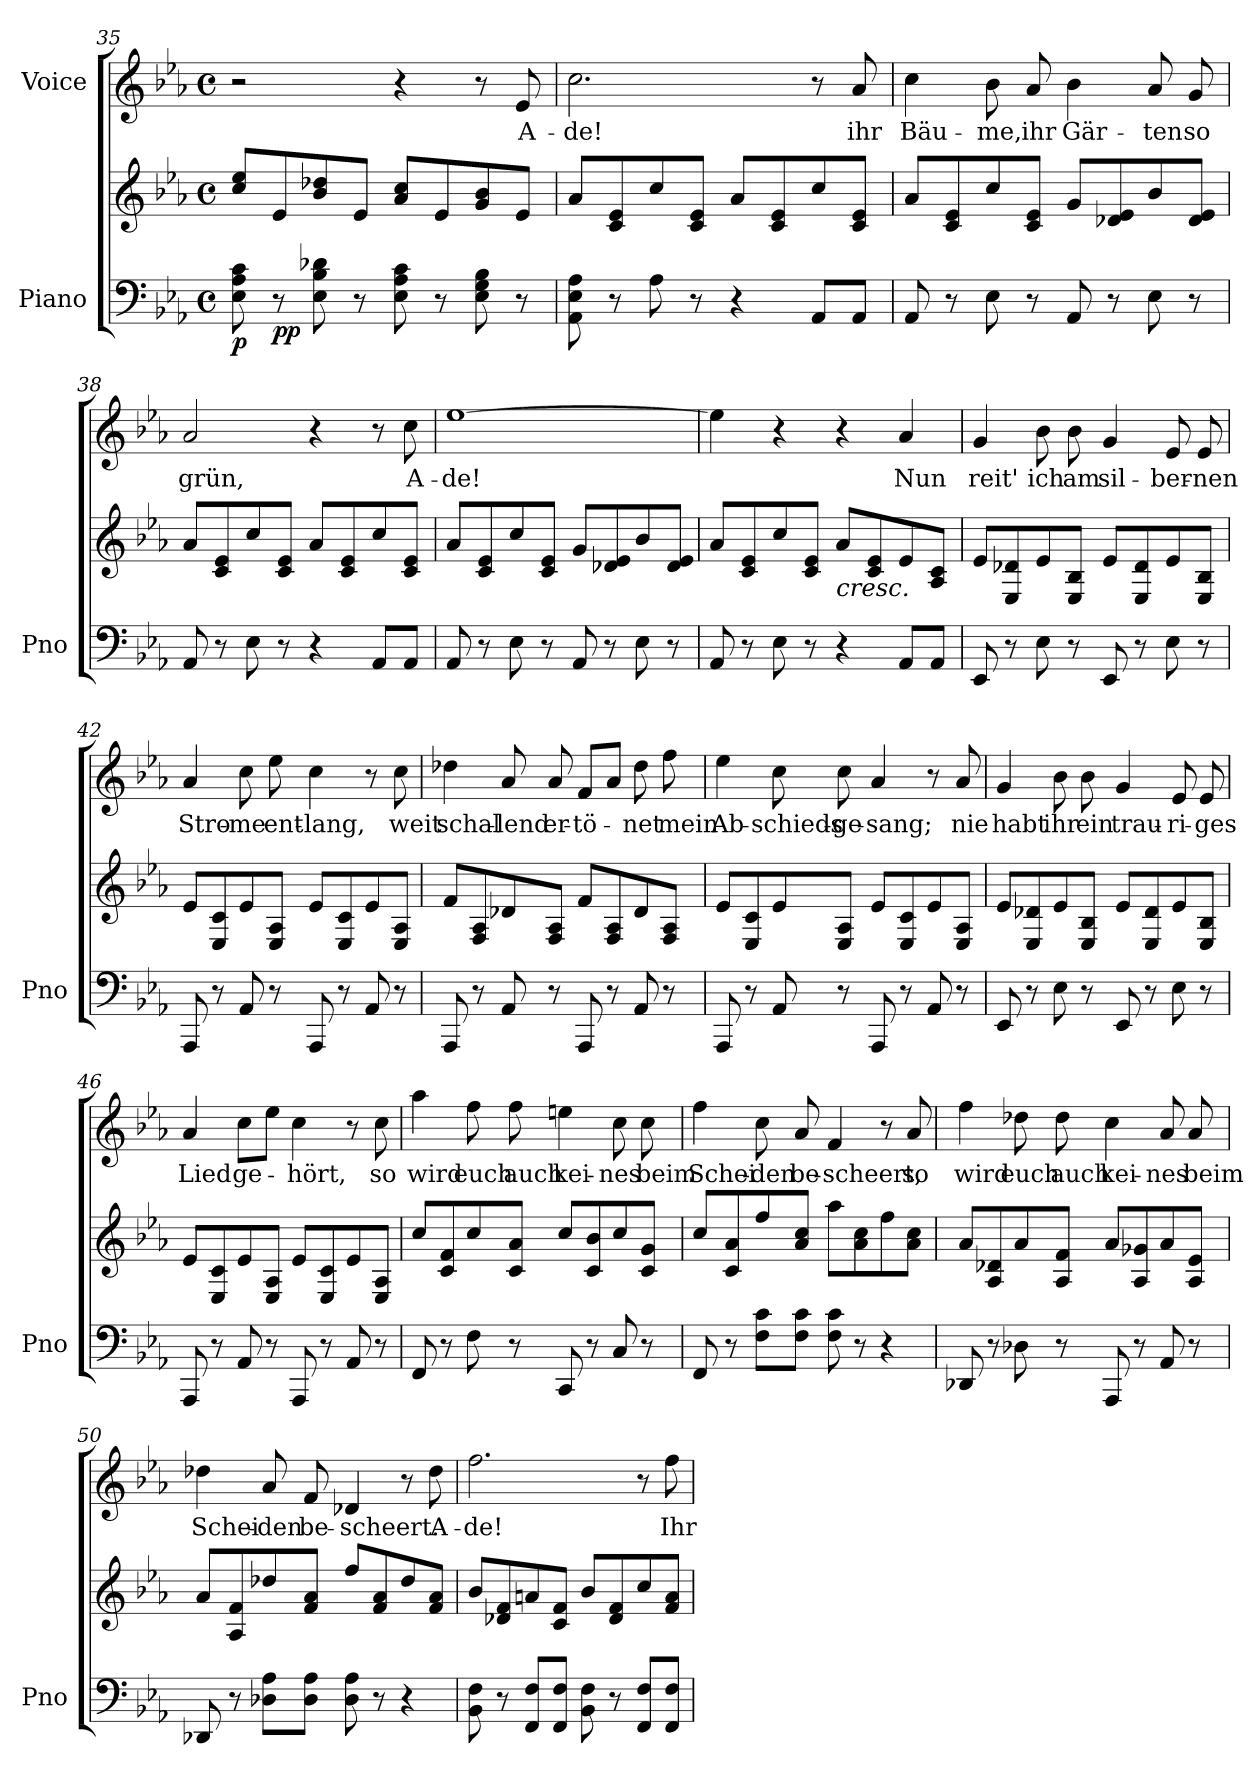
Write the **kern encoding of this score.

**kern	**kern	**dynam	**kern	**text
*part2	*part2	*part2	*part1	*part1
*staff3	*staff2	*staff2/3	*staff1	*staff1
*I"Piano	*	*	*I"Voice	*
*I'Pno	*	*	*	*
!!LO:LB:g=z
*clefF4	*clefG2	*	*clefG2	*
*k[b-e-a-]	*k[b-e-a-]	*	*k[b-e-a-]	*
*M4/4	*M4/4	*	*M4/4	*
*met(c)	*met(c)	*	*met(c)	*
=35	=35	=35	=35	=35
!	!	!LO:DY:b=2	!	!
8E-\ 8A-\ 8c\	8cc/ 8ee-/L	p	2r	.
!	!	!LO:DY:b=2	!	!
8r	8e-/	pp	.	.
8E-\ 8B-\ 8d-X\	8b-/ 8dd-X/	.	.	.
8r	8e-/J	.	.	.
8E-\ 8A-\ 8c\	8a-/ 8cc/L	.	4r	.
8r	8e-/	.	.	.
8E-\ 8G\ 8B-\	8g/ 8b-/	.	8r	.
!	!	!	!	!LO:LY:b
8r	8e-/J	.	8e-/	A-
=36	=36	=36	=36	=36
!	!	!	!	!LO:LY:b
8AA-\ 8E-\ 8A-\	8a-/L	.	2.cc\	-de!
8r	8c/ 8e-/	.	.	.
8A-\	8cc/	.	.	.
8r	8c/ 8e-/J	.	.	.
4r	8a-/L	.	.	.
.	8c/ 8e-/	.	.	.
8AA-/L	8cc/	.	8r	.
!	!	!	!	!LO:LY:b
8AA-/J	8c/ 8e-/J	.	8a-/	ihr
=37	=37	=37	=37	=37
!	!	!	!	!LO:LY:b
8AA-/	8a-/L	.	4cc\	Bäu-
8r	8c/ 8e-/	.	.	.
!	!	!	!	!LO:LY:b
8E-\	8cc/	.	8b-\	-me,
!	!	!	!	!LO:LY:b
8r	8c/ 8e-/J	.	8a-/	ihr
!	!	!	!	!LO:LY:b
8AA-/	8g/L	.	4b-\	Gär-
8r	8d-X/ 8e-/	.	.	.
!	!	!	!	!LO:LY:b
8E-\	8b-/	.	8a-/	-ten
!	!	!	!	!LO:LY:b
8r	8d-/ 8e-/J	.	8g/	so
=38	=38	=38	=38	=38
!	!	!	!	!LO:LY:b
8AA-/	8a-/L	.	2a-/	grün,
8r	8c/ 8e-/	.	.	.
8E-\	8cc/	.	.	.
8r	8c/ 8e-/J	.	.	.
4r	8a-/L	.	4r	.
.	8c/ 8e-/	.	.	.
8AA-/L	8cc/	.	8r	.
!	!	!	!	!LO:LY:b
8AA-/J	8c/ 8e-/J	.	8cc\	A-
=39	=39	=39	=39	=39
!	!	!	!	!LO:LY:b
8AA-/	8a-/L	.	[1ee-	-de!
8r	8c/ 8e-/	.	.	.
8E-\	8cc/	.	.	.
8r	8c/ 8e-/J	.	.	.
8AA-/	8g/L	.	.	.
8r	8d-X/ 8e-/	.	.	.
8E-\	8b-/	.	.	.
8r	8d-/ 8e-/J	.	.	.
!!LO:LB:g=z
=40	=40	=40	=40	=40
8AA-/	8a-/L	.	4ee-\]	.
8r	8c/ 8e-/	.	.	.
8E-\	8cc/	.	4r	.
8r	8c/ 8e-/J	.	.	.
!	!LO:TX:b:i:t=cresc.	!	!	!
4r	8a-/L	.	4r	.
.	8c/ 8e-/	.	.	.
!	!	!	!	!LO:LY:b
8AA-/L	8e-/	.	4a-/	Nun
8AA-/J	8A-/ 8c/J	.	.	.
=41	=41	=41	=41	=41
!	!	!	!	!LO:LY:b
8EE-/	8e-/L	.	4g/	reit'
8r	8E-/ 8d-X/	.	.	.
!	!	!	!	!LO:LY:b
8E-\	8e-/	.	8b-\	ich
!	!	!	!	!LO:LY:b
8r	8E-/ 8B-/J	.	8b-\	am
!	!	!	!	!LO:LY:b
8EE-/	8e-/L	.	4g/	sil-
8r	8E-/ 8d-/	.	.	.
!	!	!	!	!LO:LY:b
8E-\	8e-/	.	8e-/	-ber-
!	!	!	!	!LO:LY:b
8r	8E-/ 8B-/J	.	8e-/	-nen
=42	=42	=42	=42	=42
!	!	!	!	!LO:LY:b
8AAA-/	8e-/L	.	4a-/	Stro-
8r	8E-/ 8c/	.	.	.
!	!	!	!	!LO:LY:b
8AA-/	8e-/	.	8cc\	-me
!	!	!	!	!LO:LY:b
8r	8E-/ 8A-/J	.	8ee-\	ent-
!	!	!	!	!LO:LY:b
8AAA-/	8e-/L	.	4cc\	-lang,
8r	8E-/ 8c/	.	.	.
8AA-/	8e-/	.	8r	.
!	!	!	!	!LO:LY:b
8r	8E-/ 8A-/J	.	8cc\	weit
=43	=43	=43	=43	=43
!	!	!	!	!LO:LY:b
8AAA-/	8f/L	.	4dd-X\	schal-
8r	8F/ 8A-/	.	.	.
!	!	!	!	!LO:LY:b
8AA-/	8d-X/	.	8a-/	-lend
!	!	!	!	!LO:LY:b
8r	8F/ 8A-/J	.	8a-/	er-
!	!	!	!	!LO:LY:b
8AAA-/	8f/L	.	8f/L	-tö-
8r	8F/ 8A-/	.	8a-/J	.
!	!	!	!	!LO:LY:b
8AA-/	8d-/	.	8dd-\	-net
!	!	!	!	!LO:LY:b
8r	8F/ 8A-/J	.	8ff\	mein
!!LO:PB:g=z
=44	=44	=44	=44	=44
!	!	!	!	!LO:LY:b
8AAA-/	8e-/L	.	4ee-\	Ab-
8r	8E-/ 8c/	.	.	.
!	!	!	!	!LO:LY:b
8AA-/	8e-/	.	8cc\	-schieds-
!	!	!	!	!LO:LY:b
8r	8E-/ 8A-/J	.	8cc\	-ge-
!	!	!	!	!LO:LY:b
8AAA-/	8e-/L	.	4a-/	-sang;
8r	8E-/ 8c/	.	.	.
8AA-/	8e-/	.	8r	.
!	!	!	!	!LO:LY:b
8r	8E-/ 8A-/J	.	8a-/	nie
=45	=45	=45	=45	=45
!	!	!	!	!LO:LY:b
8EE-/	8e-/L	.	4g/	habt
8r	8E-/ 8d-X/	.	.	.
!	!	!	!	!LO:LY:b
8E-\	8e-/	.	8b-\	ihr
!	!	!	!	!LO:LY:b
8r	8E-/ 8B-/J	.	8b-\	ein
!	!	!	!	!LO:LY:b
8EE-/	8e-/L	.	4g/	trau-
8r	8E-/ 8d-/	.	.	.
!	!	!	!	!LO:LY:b
8E-\	8e-/	.	8e-/	-ri-
!	!	!	!	!LO:LY:b
8r	8E-/ 8B-/J	.	8e-/	-ges
=46	=46	=46	=46	=46
!	!	!	!	!LO:LY:b
8AAA-/	8e-/L	.	4a-/	Lied
8r	8E-/ 8c/	.	.	.
!	!	!	!	!LO:LY:b
8AA-/	8e-/	.	8cc\L	ge-
8r	8E-/ 8A-/J	.	8ee-\J	.
!	!	!	!	!LO:LY:b
8AAA-/	8e-/L	.	4cc\	-hört,
8r	8E-/ 8c/	.	.	.
8AA-/	8e-/	.	8r	.
!	!	!	!	!LO:LY:b
8r	8E-/ 8A-/J	.	8cc\	so
=47	=47	=47	=47	=47
!	!	!	!	!LO:LY:b
8FF/	8cc/L	.	4aa-\	wird
8r	8c/ 8f/	.	.	.
!	!	!	!	!LO:LY:b
8F\	8cc/	.	8ff\	euch
!	!	!	!	!LO:LY:b
8r	8c/ 8a-/J	.	8ff\	auch
!	!	!	!	!LO:LY:b
8CC/	8cc/L	.	4een\	kei-
8r	8c/ 8b-/	.	.	.
!	!	!	!	!LO:LY:b
8C/	8cc/	.	8cc\	-nes
!	!	!	!	!LO:LY:b
8r	8c/ 8g/J	.	8cc\	beim
!!LO:LB:g=z
=48	=48	=48	=48	=48
!	!	!	!	!LO:LY:b
8FF/	8cc/L	.	4ff\	Schei-
8r	8c/ 8a-/	.	.	.
!	!	!	!	!LO:LY:b
8F\ 8c\L	8ff/	.	8cc\	-den
!	!	!	!	!LO:LY:b
8F\ 8c\J	8a-/ 8cc/J	.	8a-/	be-
!	!	!	!	!LO:LY:b
8F\ 8c\	8aa-\L	.	4f/	-scheert,
8r	8a-\ 8cc\	.	.	.
4r	8ff\	.	8r	.
!	!	!	!	!LO:LY:b
.	8a-\ 8cc\J	.	8a-/	so
=49	=49	=49	=49	=49
!	!	!	!	!LO:LY:b
8DD-X/	8a-/L	.	4ff\	wird
8r	8A-/ 8d-X/	.	.	.
!	!	!	!	!LO:LY:b
8D-X\	8a-/	.	8dd-X\	euch
!	!	!	!	!LO:LY:b
8r	8A-/ 8f/J	.	8dd-\	auch
!	!	!	!	!LO:LY:b
8AAA-/	8a-/L	.	4cc\	kei-
8r	8A-/ 8g-X/	.	.	.
!	!	!	!	!LO:LY:b
8AA-/	8a-/	.	8a-/	-nes
!	!	!	!	!LO:LY:b
8r	8A-/ 8e-/J	.	8a-/	beim
=50	=50	=50	=50	=50
!	!	!	!	!LO:LY:b
8DD-X/	8a-/L	.	4dd-X\	Schei-
8r	8A-/ 8f/	.	.	.
!	!	!	!	!LO:LY:b
8D-X\ 8A-\L	8dd-X/	.	8a-/	-den
!	!	!	!	!LO:LY:b
8D-\ 8A-\J	8f/ 8a-/J	.	8f/	be-
!	!	!	!	!LO:LY:b
8D-\ 8A-\	8ff/L	.	4d-X/	-scheert.
8r	8f/ 8a-/	.	.	.
4r	8dd-/	.	8r	.
!	!	!	!	!LO:LY:b
.	8f/ 8a-/J	.	8dd-\	A-
=51	=51	=51	=51	=51
!	!	!	!	!LO:LY:b
8BB-\ 8F\	8b-/L	.	2.ff\	-de!
8r	8d-X/ 8f/	.	.	.
8FF/ 8F/L	8an/	.	.	.
8FF/ 8F/J	8c/ 8f/J	.	.	.
8BB-\ 8F\	8b-/L	.	.	.
8r	8d-/ 8f/	.	.	.
8FF/ 8F/L	8cc/	.	8r	.
!	!	!	!	!LO:LY:b
8FF/ 8F/J	8f/ 8a/J	.	8ff\	Ihr
=	=	=	=	=
*-	*-	*-	*-	*-
